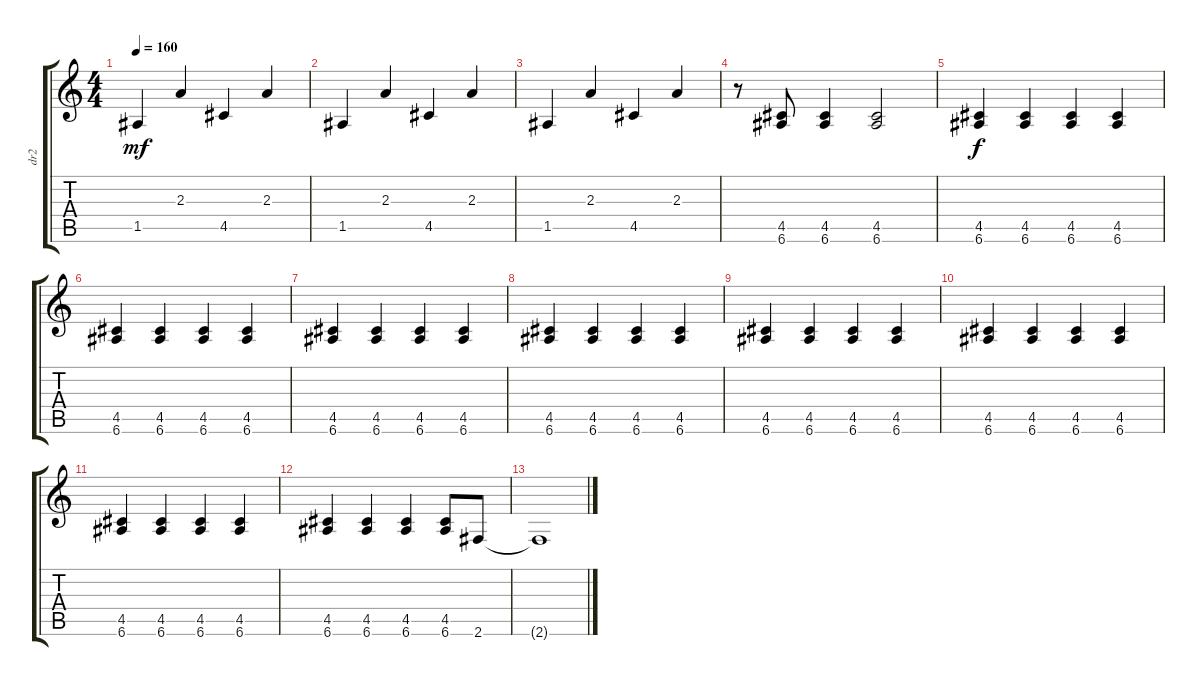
\track ("dr2" "dr2") {instrument acousticguitarsteel}
\staff {score tabs}
\tuning (E4 B3 G3 D3 A2 E2) {hide}
\ts (4 4)
\tempo 160
\clef g2
\ks c
1.5.4{dy mf} 2.3.4 4.5.4 2.3.4 |
1.5.4 2.3.4 4.5.4 2.3.4 |
1.5.4 2.3.4 4.5.4 2.3.4 |
r.8 (4.5 6.6).8 (4.5 6.6).4 (4.5 6.6).2 |
(4.5 6.6).4{dy f} (4.5 6.6).4 (4.5 6.6).4 (4.5 6.6).4 |
(4.5 6.6).4 (4.5 6.6).4 (4.5 6.6).4 (4.5 6.6).4 |
(4.5 6.6).4 (4.5 6.6).4 (4.5 6.6).4 (4.5 6.6).4 |
(4.5 6.6).4 (4.5 6.6).4 (4.5 6.6).4 (4.5 6.6).4 |
(4.5 6.6).4 (4.5 6.6).4 (4.5 6.6).4 (4.5 6.6).4 |
(4.5 6.6).4 (4.5 6.6).4 (4.5 6.6).4 (4.5 6.6).4 |
(4.5 6.6).4 (4.5 6.6).4 (4.5 6.6).4 (4.5 6.6).4 |
(4.5 6.6).4 (4.5 6.6).4 (4.5 6.6).4 (4.5 6.6).8 2.6.8 |
2.6{t}.1
